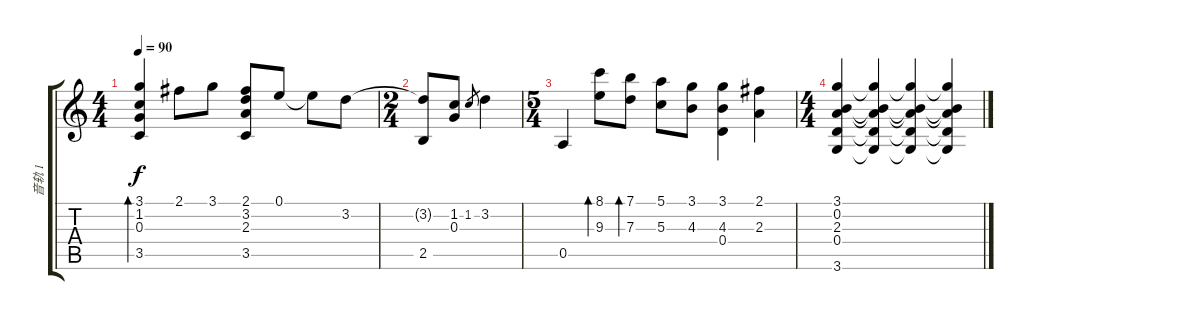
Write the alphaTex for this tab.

\track ("音轨 1" "音轨 1") {instrument acousticguitarsteel}
\staff {score tabs}
\tuning (E4 B3 G3 D3 A2 E2) {hide}
\ts (4 4)
\tempo 90
\clef g2
\ks c
(3.1 1.2 0.3 3.5).4{bd 240 dy f} 2.1.8 3.1.8 (2.1 3.2 2.3 3.5).8 0.1.8 0.1{t}.8 3.2.8 |
\ts (2 4)
(3.2{t} 2.5).8 (1.2 0.3).8 1.2.8{gr} 3.2.4 |
\ts (5 4)
0.5.4 (8.1 9.3).8{bd 240} (7.1 7.3).8{bd 240} (5.1 5.3).8 (3.1 4.3).8 (3.1 4.3 0.4).4 (2.1 2.3).4 |
\ts (4 4)
(3.1 0.2 2.3 0.4 3.6).4 (3.1{t} 0.2{t} 2.3{t} 0.4{t} 3.6{t}).4 (3.1{t} 0.2{t} 2.3{t} 0.4{t} 3.6{t}).4 (3.1{t} 0.2{t} 2.3{t} 0.4{t} 3.6{t}).4
